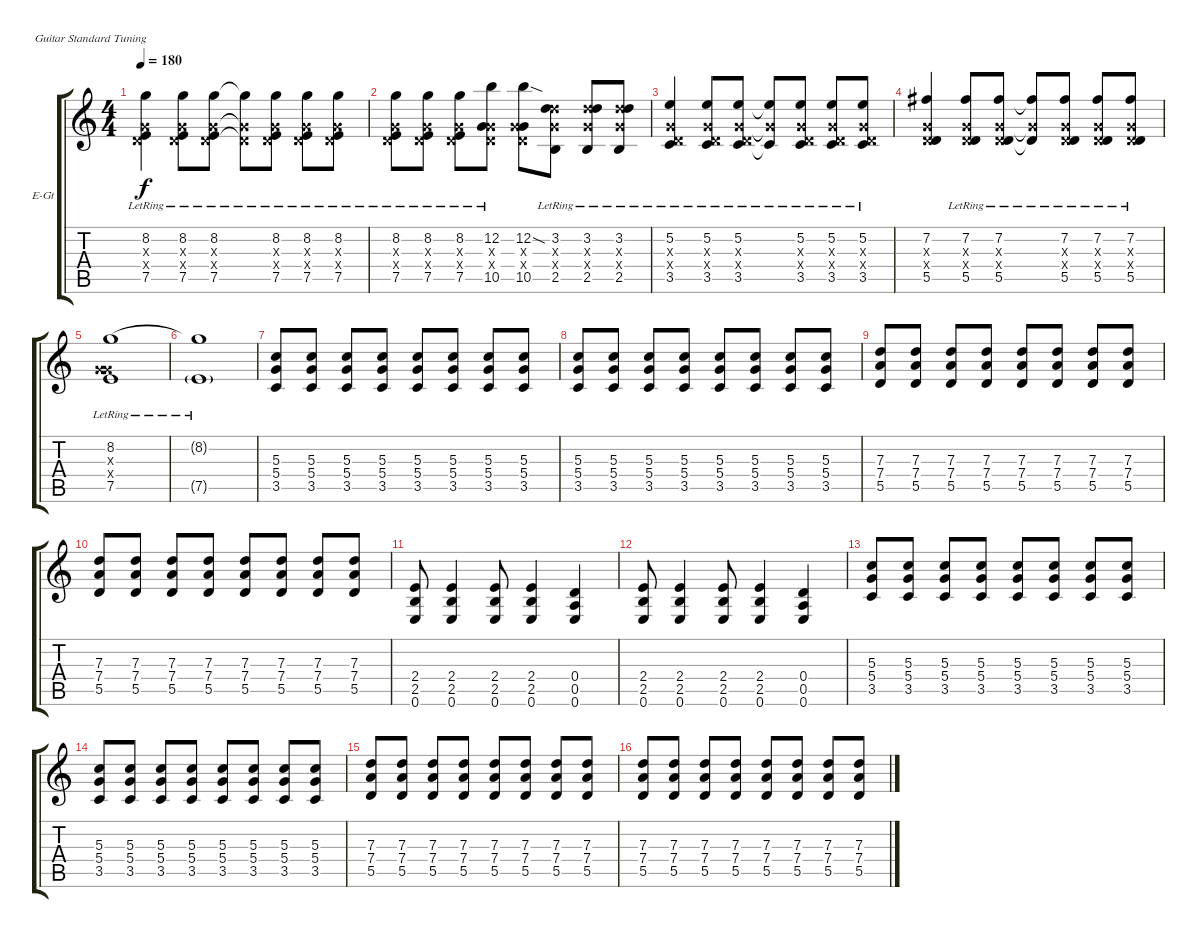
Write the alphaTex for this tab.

\defaultSystemsLayout 4
\bracketExtendMode groupsimilarinstruments
\firstSystemTrackNameOrientation horizontal
\otherSystemsTrackNameOrientation horizontal
\track ("Соло Гитара" "E-Gt") {instrument distortionguitar}
\staff {score tabs}
\tuning (E4 B3 G3 D3 A2 E2)
\ts (4 4)
\tempo 180
\clef g2
\scale
0.333333
\ks c
(0.3{x} 0.4{x} 7.5{lr} 8.2{lr}).4{dy f} (0.3{x} 0.4{x} 7.5{lr} 8.2{lr}).8 (0.3{x} 0.4{x} 7.5{lr} 8.2{lr}).8 (0.3{x t} 8.2{lr t} 0.4{x t}).8 (0.3{x} 0.4{x} 7.5{lr} 8.2{lr}).8 (0.3{x} 0.4{x} 7.5{lr} 8.2{lr}).8 (0.3{x} 0.4{x} 7.5{lr} 8.2{lr}).8 |
\scale
0.333333 (0.3{x} 0.4{x} 7.5{lr} 8.2{lr}).8 (0.3{x} 7.5{lr} 0.4{x} 8.2{lr}).8 (0.3{x} 7.5{lr} 0.4{x} 8.2{lr}).8 (0.3{x} 0.4{x} 10.5{lr} 12.2).8 (10.5 0.4{x} 0.3{x} 12.2{sod}).8 (7.3{x} 5.4{x} 2.5{lr} 3.2{lr}).8 (7.3{x} 5.4{x} 2.5{lr} 3.2{lr}).8 (7.3{x} 5.4{x} 2.5{lr} 3.2{lr}).8 |
\scale
0.333333 (3.5{lr} 0.4{x} 0.3{x} 5.2).4 (0.3{x} 0.4{x} 3.5{lr} 5.2).8 (0.3{x} 0.4{x} 3.5{lr} 5.2).8 (5.2{t} 0.3{x t} 3.5{lr t}).8 (0.3{x} 0.4{x} 3.5{lr} 5.2).8 (0.3{x} 0.4{x} 3.5{lr} 5.2).8 (0.3{x} 0.4{x} 3.5{lr} 5.2).8 |
\scale
0.333333 (0.3{x} 0.4{x} 5.5 7.2).4 (0.3{x} 0.4{x} 5.5{lr} 7.2).8 (0.3{x} 0.4{x} 5.5{lr} 7.2).8 (0.3{x t} 0.4{lr t} 7.2{t}).8 (0.3{x} 0.4{x} 5.5{lr} 7.2).8 (0.3{x} 0.4{x} 5.5{lr} 7.2).8 (0.3{x} 0.4{x} 5.5{lr} 7.2).8 |
\scale
0.333333 (8.2{lr} 5.4{x} 7.5 0.3{x}).1 |
\scale
0.333333 (8.2{lr t} 7.5{g lr}).1 |
\scale
0.333333 (5.3 3.5 5.4).8 (5.3 3.5 5.4).8 (5.3 3.5 5.4).8 (5.3 3.5 5.4).8 (5.3 3.5 5.4).8 (5.3 3.5 5.4).8 (5.3 3.5 5.4).8 (5.3 3.5 5.4).8 |
\scale
0.333333 (5.3 3.5 5.4).8 (5.3 3.5 5.4).8 (5.3 3.5 5.4).8 (5.3 3.5 5.4).8 (5.3 3.5 5.4).8 (5.3 3.5 5.4).8 (5.3 3.5 5.4).8 (5.3 3.5 5.4).8 |
\scale
0.333333 (7.3 7.4 5.5).8 (7.3 7.4 5.5).8 (7.3 7.4 5.5).8 (7.3 7.4 5.5).8 (7.3 7.4 5.5).8 (7.3 7.4 5.5).8 (7.3 7.4 5.5).8 (7.3 7.4 5.5).8 |
\scale
0.333333 (7.3 7.4 5.5).8 (7.3 7.4 5.5).8 (7.3 7.4 5.5).8 (7.3 7.4 5.5).8 (7.3 7.4 5.5).8 (7.3 7.4 5.5).8 (7.3 7.4 5.5).8 (7.3 7.4 5.5).8 |
\scale
0.333333 (2.4 2.5 0.6).8 (2.4 2.5 0.6).4 (2.4 2.5 0.6).8 (2.4 2.5 0.6).4 (0.4 0.5 0.6).4 |
\scale
0.333333 (2.4 2.5 0.6).8 (2.4 2.5 0.6).4 (2.4 2.5 0.6).8 (2.4 2.5 0.6).4 (0.4 0.5 0.6).4 |
\scale
0.333333 (5.3 3.5 5.4).8 (5.3 3.5 5.4).8 (5.3 3.5 5.4).8 (5.3 3.5 5.4).8 (5.3 3.5 5.4).8 (5.3 3.5 5.4).8 (5.3 3.5 5.4).8 (5.3 3.5 5.4).8 |
\scale
0.333333 (5.3 3.5 5.4).8 (5.3 3.5 5.4).8 (5.3 3.5 5.4).8 (5.3 3.5 5.4).8 (5.3 3.5 5.4).8 (5.3 3.5 5.4).8 (5.3 3.5 5.4).8 (5.3 3.5 5.4).8 |
\scale
0.333333 (7.3 7.4 5.5).8 (7.3 7.4 5.5).8 (7.3 7.4 5.5).8 (7.3 7.4 5.5).8 (7.3 7.4 5.5).8 (7.3 7.4 5.5).8 (7.3 7.4 5.5).8 (7.3 7.4 5.5).8 |
\scale
0.333333 (7.3 7.4 5.5).8 (7.3 7.4 5.5).8 (7.3 7.4 5.5).8 (7.3 7.4 5.5).8 (7.3 7.4 5.5).8 (7.3 7.4 5.5).8 (7.3 7.4 5.5).8 (7.3 7.4 5.5).8
